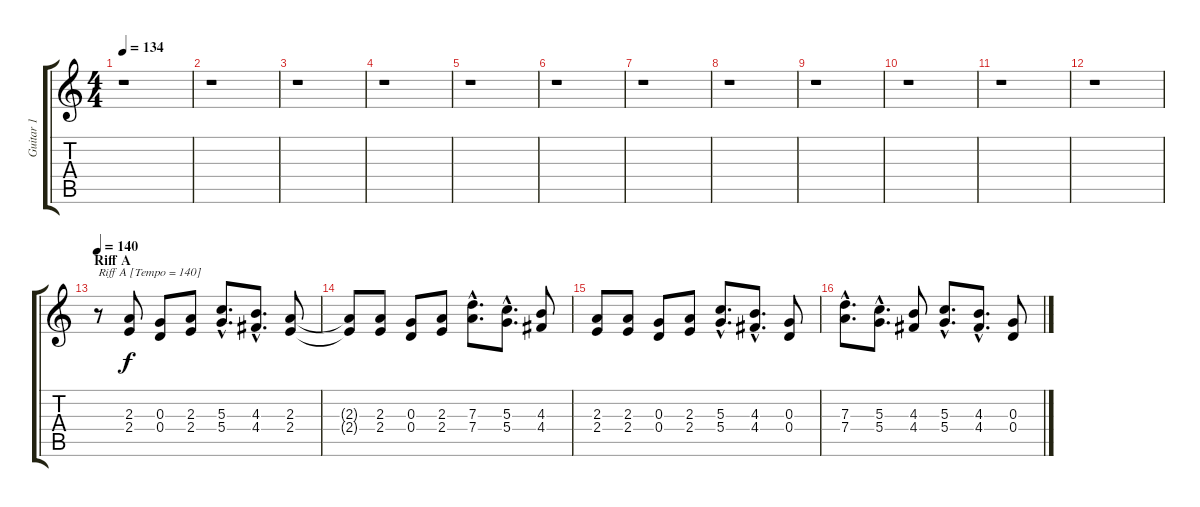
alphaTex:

\track ("Guitar 1" "Guitar 1") {instrument distortionguitar}
\staff {score tabs}
\tuning (E4 B3 G3 D3 A2 E2) {hide}
\ts (4 4)
\tempo 134
\clef g2
\ks c
r.1{dy f} |
r.1 |
r.1 |
r.1 |
r.1 |
r.1 |
r.1 |
r.1 |
r.1 |
r.1 |
r.1 |
r.1 |
\section ("" "Riff A")
\tempo 140
r.8{txt "Riff A [Tempo = 140]"} (2.3 2.4).8 (0.3 0.4).8 (2.3 2.4).8 (5.3{hac} 5.4{hac}).8{d} (4.3{hac} 4.4{hac}).8{d} (2.3 2.4).8 |
(2.3{t} 2.4{t}).8 (2.3 2.4).8 (0.3 0.4).8 (2.3 2.4).8 (7.3{hac} 7.4{hac}).8{d} (5.3{hac} 5.4{hac}).8{d} (4.3 4.4).8 |
(2.3 2.4).8 (2.3 2.4).8 (0.3 0.4).8 (2.3 2.4).8 (5.3{hac} 5.4{hac}).8{d} (4.3{hac} 4.4{hac}).8{d} (0.3 0.4).8 |
(7.3{hac} 7.4{hac}).8{d} (5.3{hac} 5.4{hac}).8{d} (4.3 4.4).8 (5.3{hac} 5.4{hac}).8{d} (4.3{hac} 4.4{hac}).8{d} (0.3 0.4).8
